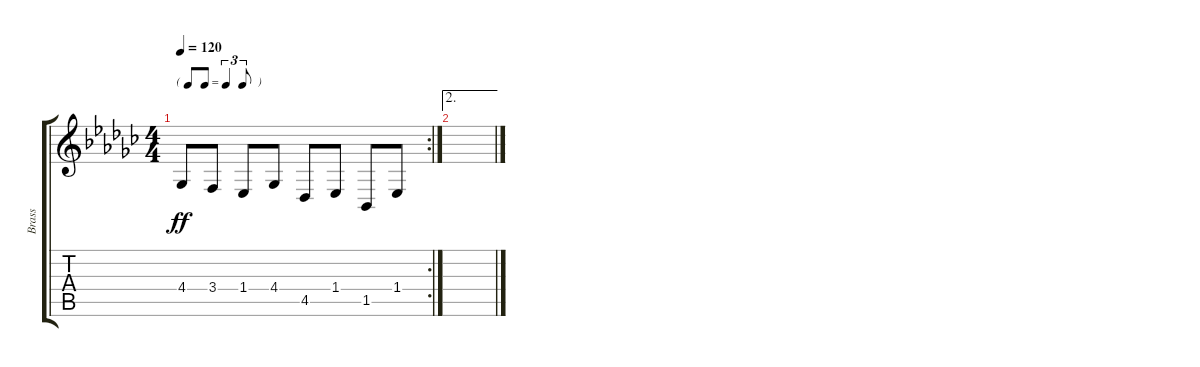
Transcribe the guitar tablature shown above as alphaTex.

\track ("Brass" "Brass") {instrument trombone}
\staff {score tabs}
\tuning (E4 B3 G3 D3 A2 E2) {hide}
\rc 2
\ts (4 4)
\tf triplet8th
\tempo 120
\clef g2
\ks gb
4.4.8{dy ff} 3.4.8 1.4.8 4.4.8 4.5.8 1.4.8 1.5.8 1.4.8 |
\ae 2
